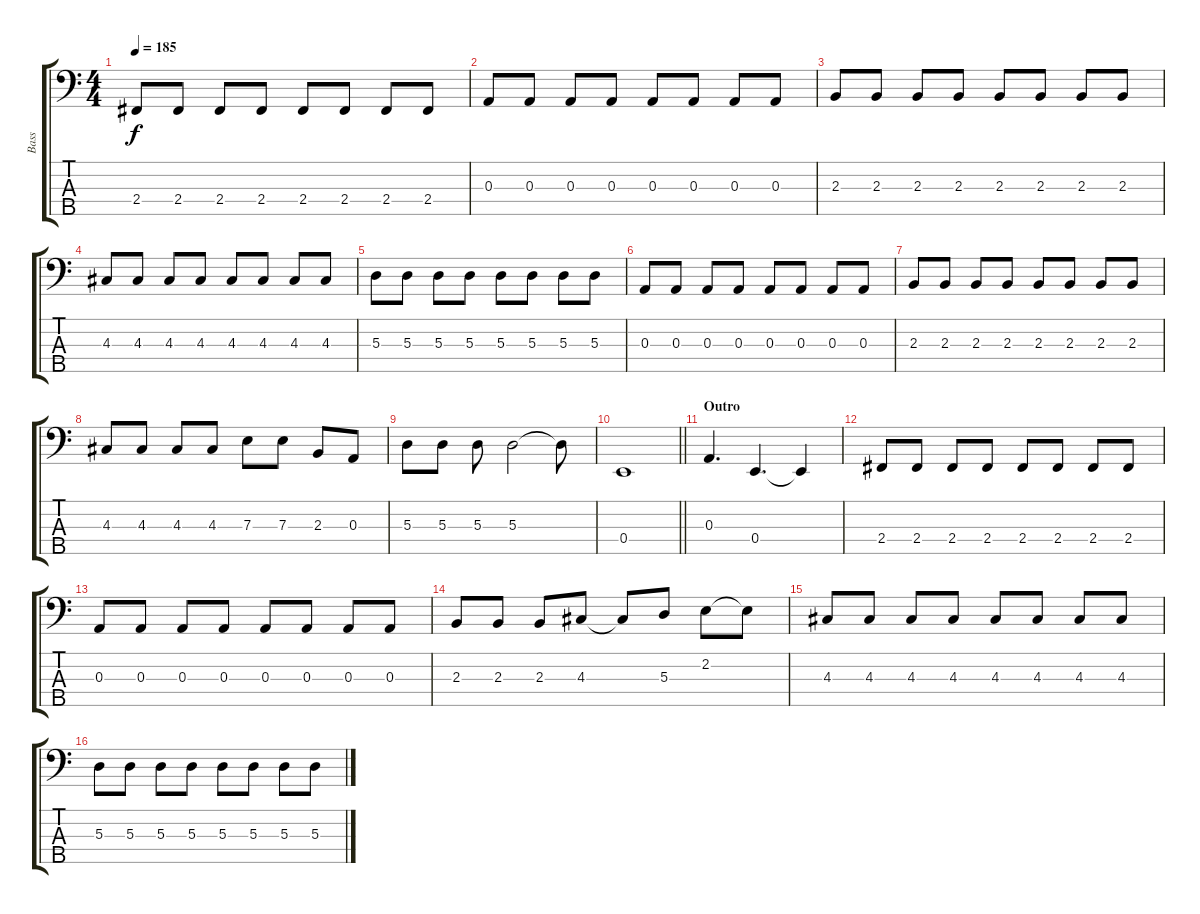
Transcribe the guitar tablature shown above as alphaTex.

\track ("Bass" "Bass") {instrument electricbassfinger}
\staff {score tabs}
\tuning (G2 D2 A1 E1 B0) {hide}
\ts (4 4)
\tempo 185
\clef f4
\ks c
2.4.8{dy f} 2.4.8 2.4.8 2.4.8 2.4.8 2.4.8 2.4.8 2.4.8 |
0.3.8 0.3.8 0.3.8 0.3.8 0.3.8 0.3.8 0.3.8 0.3.8 |
2.3.8 2.3.8 2.3.8 2.3.8 2.3.8 2.3.8 2.3.8 2.3.8 |
4.3.8 4.3.8 4.3.8 4.3.8 4.3.8 4.3.8 4.3.8 4.3.8 |
5.3.8 5.3.8 5.3.8 5.3.8 5.3.8 5.3.8 5.3.8 5.3.8 |
0.3.8 0.3.8 0.3.8 0.3.8 0.3.8 0.3.8 0.3.8 0.3.8 |
2.3.8 2.3.8 2.3.8 2.3.8 2.3.8 2.3.8 2.3.8 2.3.8 |
4.3.8 4.3.8 4.3.8 4.3.8 7.3.8 7.3.8 2.3.8 0.3.8 |
5.3.8 5.3.8 5.3.8 5.3.2 5.3{t}.8 |
\barLineRight lightlight
0.4.1 |
\section ("" "Outro")
0.3.4{d} 0.4.4{d} 0.4{t}.4 |
2.4.8 2.4.8 2.4.8 2.4.8 2.4.8 2.4.8 2.4.8 2.4.8 |
0.3.8 0.3.8 0.3.8 0.3.8 0.3.8 0.3.8 0.3.8 0.3.8 |
2.3.8 2.3.8 2.3.8 4.3.8 4.3{t}.8 5.3.8 2.2.8 2.2{t}.8 |
4.3.8 4.3.8 4.3.8 4.3.8 4.3.8 4.3.8 4.3.8 4.3.8 |
5.3.8 5.3.8 5.3.8 5.3.8 5.3.8 5.3.8 5.3.8 5.3.8
